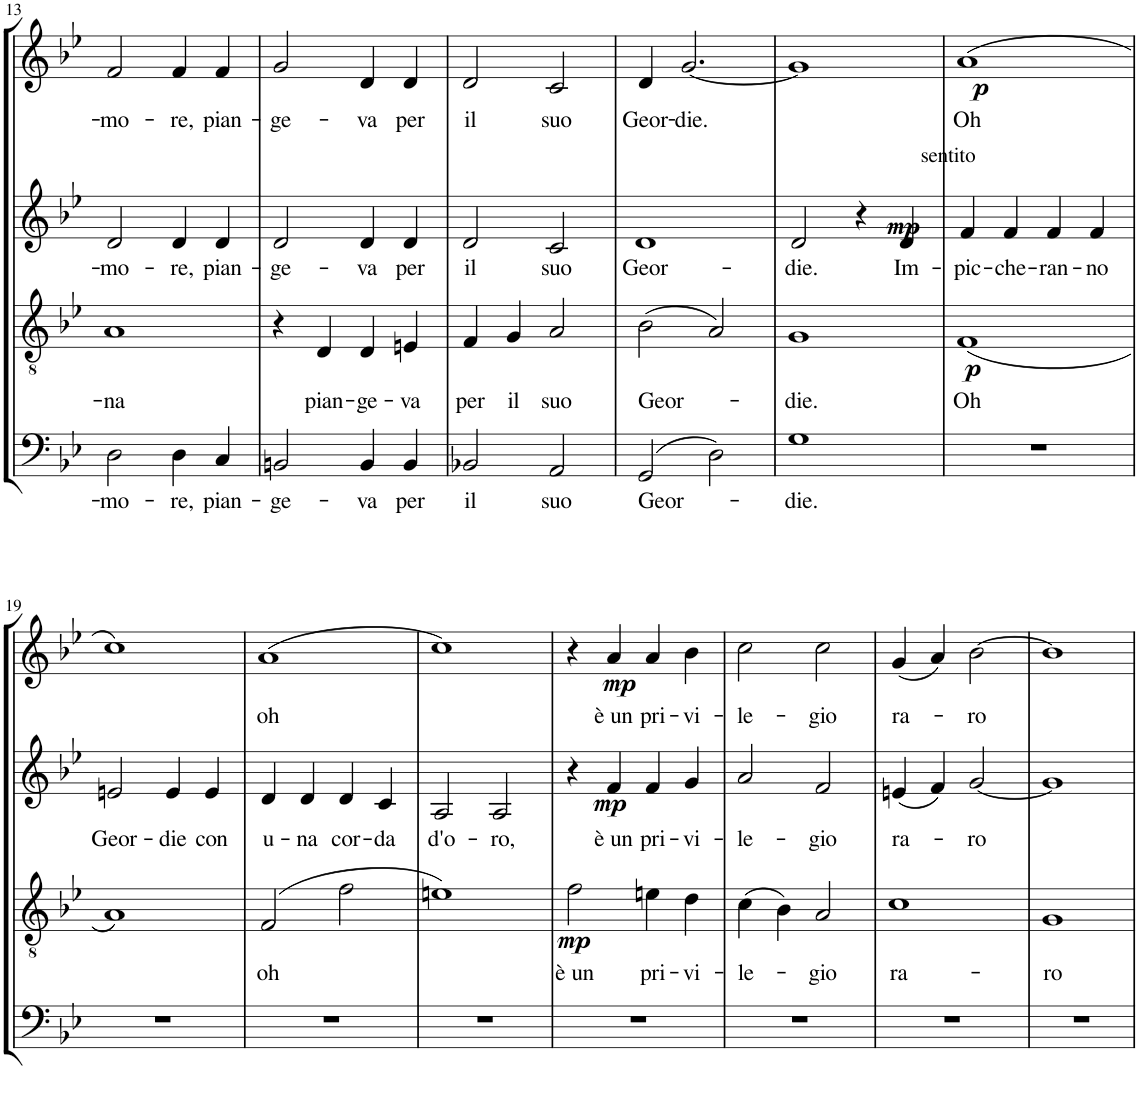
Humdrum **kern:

**kern	**text	**kern	**text	**dynam	**kern	**text	**dynam	**kern	**text	**dynam
*part4	*part4	*part3	*part3	*part3	*part2	*part2	*part2	*part1	*part1	*part1
*staff4	*staff4	*staff3	*staff3	*staff3	*staff2	*staff2	*staff2	*staff1	*staff1	*staff1
*I"Bassi	*	*I"Tenori	*	*	*I"Contralti	*	*	*I"Soprani	*	*
!!LO:PB:g=z
*clefF4	*	*clefGv2	*	*	*clefG2	*	*	*clefG2	*	*
*	*	*	*	*	*	*	*	*Trd1c2	*	*
*k[b-e-]	*	*k[b-e-]	*	*	*k[b-e-]	*	*	*k[b-e-]	*	*
*B-:	*	*B-:	*	*	*B-:	*	*	*B-:	*	*
*M2/2	*	*M2/2	*	*	*M2/2	*	*	*M2/2	*	*
*met(c|)	*	*met(c|)	*	*	*met(c|)	*	*	*met(c|)	*	*
=13	=13	=13	=13	=13	=13	=13	=13	=13	=13	=13
!	!LO:LY:b	!	!LO:LY:b	!	!	!LO:LY:b	!	!	!LO:LY:b	!
2D\	-mo-	1A	-na	.	2d/	-mo-	.	2f/	-mo-	.
!	!LO:LY:b	!	!	!	!	!LO:LY:b	!	!	!LO:LY:b	!
4D\	-re,	.	.	.	4d/	-re,	.	4f/	-re,	.
!	!LO:LY:b	!	!	!	!	!LO:LY:b	!	!	!LO:LY:b	!
4C/	pian-	.	.	.	4d/	pian-	.	4f/	pian-	.
=14	=14	=14	=14	=14	=14	=14	=14	=14	=14	=14
!	!LO:LY:b	!	!	!	!	!LO:LY:b	!	!	!LO:LY:b	!
2BBn/	-ge-	4r	.	.	2d/	-ge-	.	2g/	-ge-	.
!	!	!	!LO:LY:b	!	!	!	!	!	!	!
.	.	4D/	pian-	.	.	.	.	.	.	.
!	!LO:LY:b	!	!LO:LY:b	!	!	!LO:LY:b	!	!	!LO:LY:b	!
4BB/	-va	4D/	-ge-	.	4d/	-va	.	4d/	-va	.
!	!LO:LY:b	!	!LO:LY:b	!	!	!LO:LY:b	!	!	!LO:LY:b	!
4BB/	per	4En/	-va	.	4d/	per	.	4d/	per	.
=15	=15	=15	=15	=15	=15	=15	=15	=15	=15	=15
!	!LO:LY:b	!	!LO:LY:b	!	!	!LO:LY:b	!	!	!LO:LY:b	!
2BB-X/	il	4F/	per	.	2d/	il	.	2d/	il	.
!	!	!	!LO:LY:b	!	!	!	!	!	!	!
.	.	4G/	il	.	.	.	.	.	.	.
!	!LO:LY:b	!	!LO:LY:b	!	!	!LO:LY:b	!	!	!LO:LY:b	!
2AA/	suo	2A/	suo	.	2c/	suo	.	2c/	suo	.
=16	=16	=16	=16	=16	=16	=16	=16	=16	=16	=16
!	!LO:LY:b	!	!LO:LY:b	!	!	!LO:LY:b	!	!	!LO:LY:b	!
(2GG/	Geor-	(2B-\	Geor-	.	1d	Geor-	.	4d/	Geor-	.
!	!	!	!	!	!	!	!	!	!LO:LY:b	!
.	.	.	.	.	.	.	.	[2.g/	-die.	.
2D\)	.	2A/)	.	.	.	.	.	.	.	.
=17	=17	=17	=17	=17	=17	=17	=17	=17	=17	=17
!	!LO:LY:b	!	!LO:LY:b	!	!	!LO:LY:b	!	!	!	!
1G	-die.	1G	-die.	.	2d/	-die.	.	1g]	.	.
.	.	.	.	.	4r	.	.	.	.	.
!	!	!	!	!	!LO:TX:a:t=sentito	!	!	!	!	!
!	!	!	!	!	!	!LO:LY:b	!LO:DY:b	!	!	!
.	.	.	.	.	4d/	Im-	mp	.	.	.
=18	=18	=18	=18	=18	=18	=18	=18	=18	=18	=18
!	!	!	!LO:LY:b	!LO:DY:b	!	!LO:LY:b	!	!	!LO:LY:b	!LO:DY:b
1r	.	(1F	Oh	p	4f/	-pic-	.	(1a	Oh	p
!	!	!	!	!	!	!LO:LY:b	!	!	!	!
.	.	.	.	.	4f/	-che-	.	.	.	.
!	!	!	!	!	!	!LO:LY:b	!	!	!	!
.	.	.	.	.	4f/	-ran-	.	.	.	.
!	!	!	!	!	!	!LO:LY:b	!	!	!	!
.	.	.	.	.	4f/	-no	.	.	.	.
!!LO:LB:g=z
=19	=19	=19	=19	=19	=19	=19	=19	=19	=19	=19
!	!	!	!	!	!	!LO:LY:b	!	!	!	!
1r	.	1A)	.	.	2en/	Geor-	.	1cc)	.	.
!	!	!	!	!	!	!LO:LY:b	!	!	!	!
.	.	.	.	.	4e/	-die	.	.	.	.
!	!	!	!	!	!	!LO:LY:b	!	!	!	!
.	.	.	.	.	4e/	con	.	.	.	.
=20	=20	=20	=20	=20	=20	=20	=20	=20	=20	=20
!	!	!	!LO:LY:b	!	!	!LO:LY:b	!	!	!LO:LY:b	!
1r	.	(2F/	oh	.	4d/	u-	.	(1a	oh	.
!	!	!	!	!	!	!LO:LY:b	!	!	!	!
.	.	.	.	.	4d/	-na	.	.	.	.
!	!	!	!	!	!	!LO:LY:b	!	!	!	!
.	.	2f\	.	.	4d/	cor-	.	.	.	.
!	!	!	!	!	!	!LO:LY:b	!	!	!	!
.	.	.	.	.	4c/	-da	.	.	.	.
=21	=21	=21	=21	=21	=21	=21	=21	=21	=21	=21
!	!	!	!	!	!	!LO:LY:b	!	!	!	!
1r	.	1en)	.	.	2A/	d'o-	.	1cc)	.	.
!	!	!	!	!	!	!LO:LY:b	!	!	!	!
.	.	.	.	.	2A/	-ro,	.	.	.	.
=22	=22	=22	=22	=22	=22	=22	=22	=22	=22	=22
!	!	!	!LO:LY:b	!LO:DY:b	!	!	!	!	!	!
1r	.	2f\	è un	mp	4r	.	.	4r	.	.
!	!	!	!	!	!	!LO:LY:b	!LO:DY:b	!	!LO:LY:b	!LO:DY:b
.	.	.	.	.	4f/	è un	mp	4a/	è un	mp
!	!	!	!LO:LY:b	!	!	!LO:LY:b	!	!	!LO:LY:b	!
.	.	4en\	pri-	.	4f/	pri-	.	4a/	pri-	.
!	!	!	!LO:LY:b	!	!	!LO:LY:b	!	!	!LO:LY:b	!
.	.	4d\	-vi-	.	4g/	-vi-	.	4b-\	-vi-	.
=23	=23	=23	=23	=23	=23	=23	=23	=23	=23	=23
!	!	!	!LO:LY:b	!	!	!LO:LY:b	!	!	!LO:LY:b	!
1r	.	(4c\	-le-	.	2a/	-le-	.	2cc\	-le-	.
.	.	4B-\)	.	.	.	.	.	.	.	.
!	!	!	!LO:LY:b	!	!	!LO:LY:b	!	!	!LO:LY:b	!
.	.	2A/	-gio	.	2f/	-gio	.	2cc\	-gio	.
=24	=24	=24	=24	=24	=24	=24	=24	=24	=24	=24
!	!	!	!LO:LY:b	!	!	!LO:LY:b	!	!	!LO:LY:b	!
1r	.	1c	ra-	.	(4en/	ra-	.	(4g/	ra-	.
.	.	.	.	.	4f/)	.	.	4a/)	.	.
!	!	!	!	!	!	!LO:LY:b	!	!	!LO:LY:b	!
.	.	.	.	.	[2g/	-ro	.	[2b-\	-ro	.
=25	=25	=25	=25	=25	=25	=25	=25	=25	=25	=25
!	!	!	!LO:LY:b	!	!	!	!	!	!	!
1r	.	1G	-ro	.	1g]	.	.	1b-]	.	.
=	=	=	=	=	=	=	=	=	=	=
*-	*-	*-	*-	*-	*-	*-	*-	*-	*-	*-
